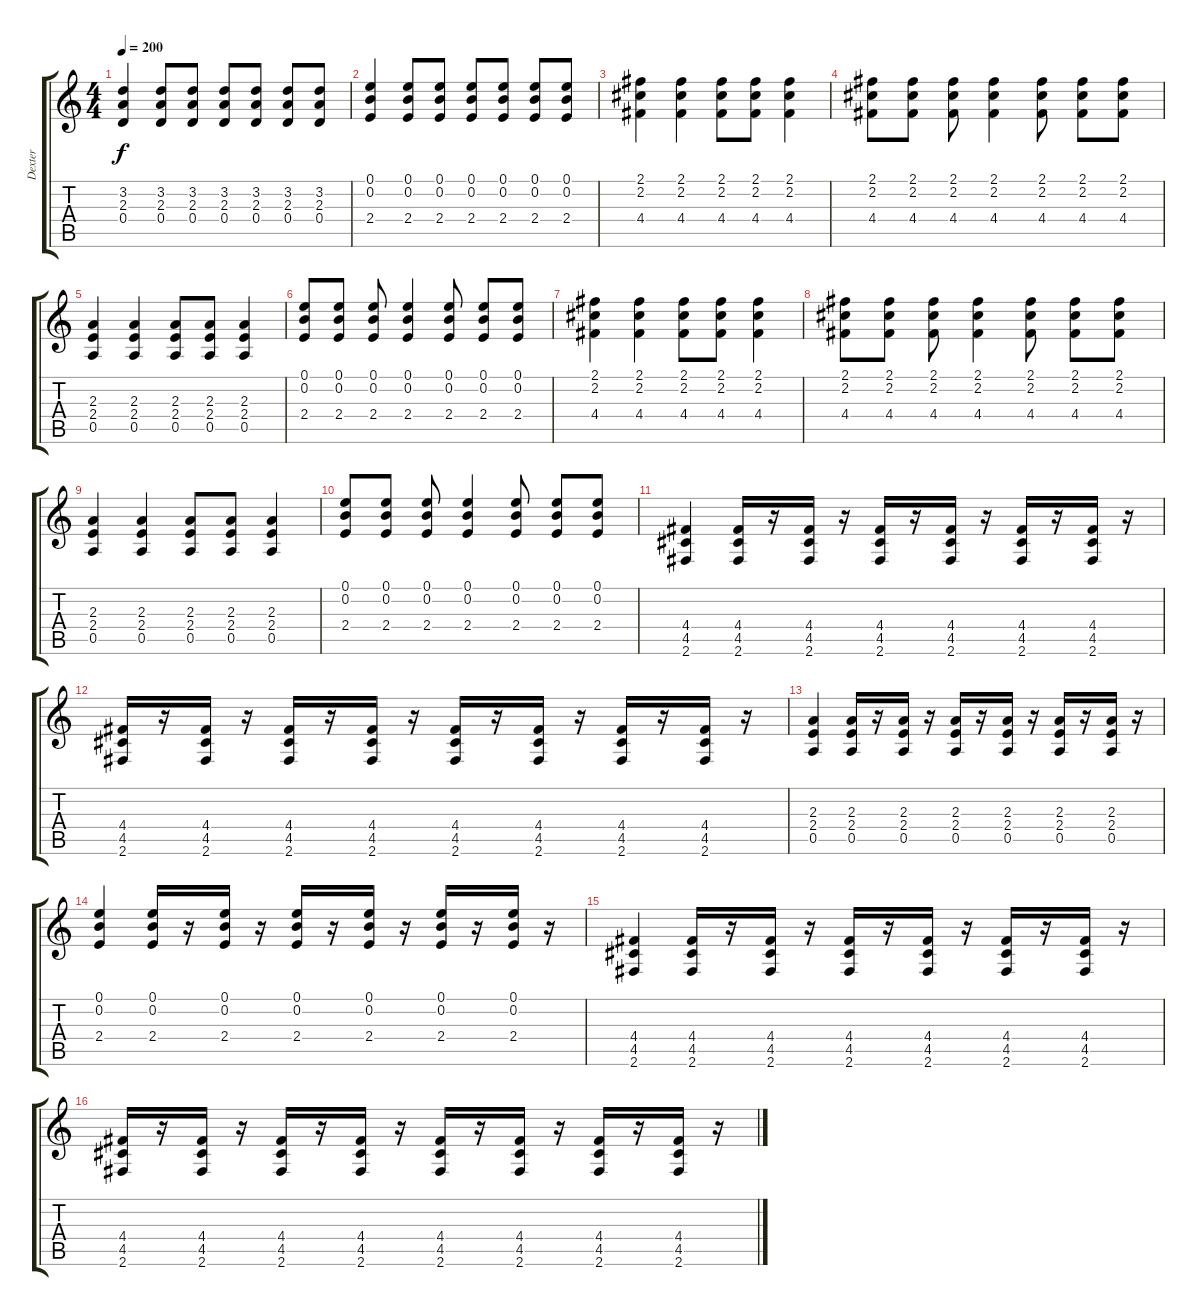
\track ("Dexter" "Dexter") {instrument distortionguitar}
\staff {score tabs}
\tuning (E4 B3 G3 D3 A2 E2) {hide}
\ts (4 4)
\tempo 200
\clef g2
\ks c
(3.2 2.3 0.4).4{dy f} (3.2 2.3 0.4).8 (3.2 2.3 0.4).8 (3.2 2.3 0.4).8 (3.2 2.3 0.4).8 (3.2 2.3 0.4).8 (3.2 2.3 0.4).8 |
(0.1 0.2 2.4).4 (0.1 0.2 2.4).8 (0.1 0.2 2.4).8 (0.1 0.2 2.4).8 (0.1 0.2 2.4).8 (0.1 0.2 2.4).8 (0.1 0.2 2.4).8 |
(2.1 2.2 4.4).4 (2.1 2.2 4.4).4 (2.1 2.2 4.4).8 (2.1 2.2 4.4).8 (2.1 2.2 4.4).4 |
(2.1 2.2 4.4).8 (2.1 2.2 4.4).8 (2.1 2.2 4.4).8 (2.1 2.2 4.4).4 (2.1 2.2 4.4).8 (2.1 2.2 4.4).8 (2.1 2.2 4.4).8 |
(2.3 2.4 0.5).4 (2.3 2.4 0.5).4 (2.3 2.4 0.5).8 (2.3 2.4 0.5).8 (2.3 2.4 0.5).4 |
(0.1 0.2 2.4).8 (0.1 0.2 2.4).8 (0.1 0.2 2.4).8 (0.1 0.2 2.4).4 (0.1 0.2 2.4).8 (0.1 0.2 2.4).8 (0.1 0.2 2.4).8 |
(2.1 2.2 4.4).4 (2.1 2.2 4.4).4 (2.1 2.2 4.4).8 (2.1 2.2 4.4).8 (2.1 2.2 4.4).4 |
(2.1 2.2 4.4).8 (2.1 2.2 4.4).8 (2.1 2.2 4.4).8 (2.1 2.2 4.4).4 (2.1 2.2 4.4).8 (2.1 2.2 4.4).8 (2.1 2.2 4.4).8 |
(2.3 2.4 0.5).4 (2.3 2.4 0.5).4 (2.3 2.4 0.5).8 (2.3 2.4 0.5).8 (2.3 2.4 0.5).4 |
(0.1 0.2 2.4).8 (0.1 0.2 2.4).8 (0.1 0.2 2.4).8 (0.1 0.2 2.4).4 (0.1 0.2 2.4).8 (0.1 0.2 2.4).8 (0.1 0.2 2.4).8 |
(4.4 4.5 2.6).4 (4.4 4.5 2.6).16 r.16 (4.4 4.5 2.6).16 r.16 (4.4 4.5 2.6).16 r.16 (4.4 4.5 2.6).16 r.16 (4.4 4.5 2.6).16 r.16 (4.4 4.5 2.6).16 r.16 |
(4.4 4.5 2.6).16 r.16 (4.4 4.5 2.6).16 r.16 (4.4 4.5 2.6).16 r.16 (4.4 4.5 2.6).16 r.16 (4.4 4.5 2.6).16 r.16 (4.4 4.5 2.6).16 r.16 (4.4 4.5 2.6).16 r.16 (4.4 4.5 2.6).16 r.16 |
(2.3 2.4 0.5).4 (2.3 2.4 0.5).16 r.16 (2.3 2.4 0.5).16 r.16 (2.3 2.4 0.5).16 r.16 (2.3 2.4 0.5).16 r.16 (2.3 2.4 0.5).16 r.16 (2.3 2.4 0.5).16 r.16 |
(0.1 0.2 2.4).4 (0.1 0.2 2.4).16 r.16 (0.1 0.2 2.4).16 r.16 (0.1 0.2 2.4).16 r.16 (0.1 0.2 2.4).16 r.16 (0.1 0.2 2.4).16 r.16 (0.1 0.2 2.4).16 r.16 |
(4.4 4.5 2.6).4 (4.4 4.5 2.6).16 r.16 (4.4 4.5 2.6).16 r.16 (4.4 4.5 2.6).16 r.16 (4.4 4.5 2.6).16 r.16 (4.4 4.5 2.6).16 r.16 (4.4 4.5 2.6).16 r.16 |
(4.4 4.5 2.6).16 r.16 (4.4 4.5 2.6).16 r.16 (4.4 4.5 2.6).16 r.16 (4.4 4.5 2.6).16 r.16 (4.4 4.5 2.6).16 r.16 (4.4 4.5 2.6).16 r.16 (4.4 4.5 2.6).16 r.16 (4.4 4.5 2.6).16 r.16
